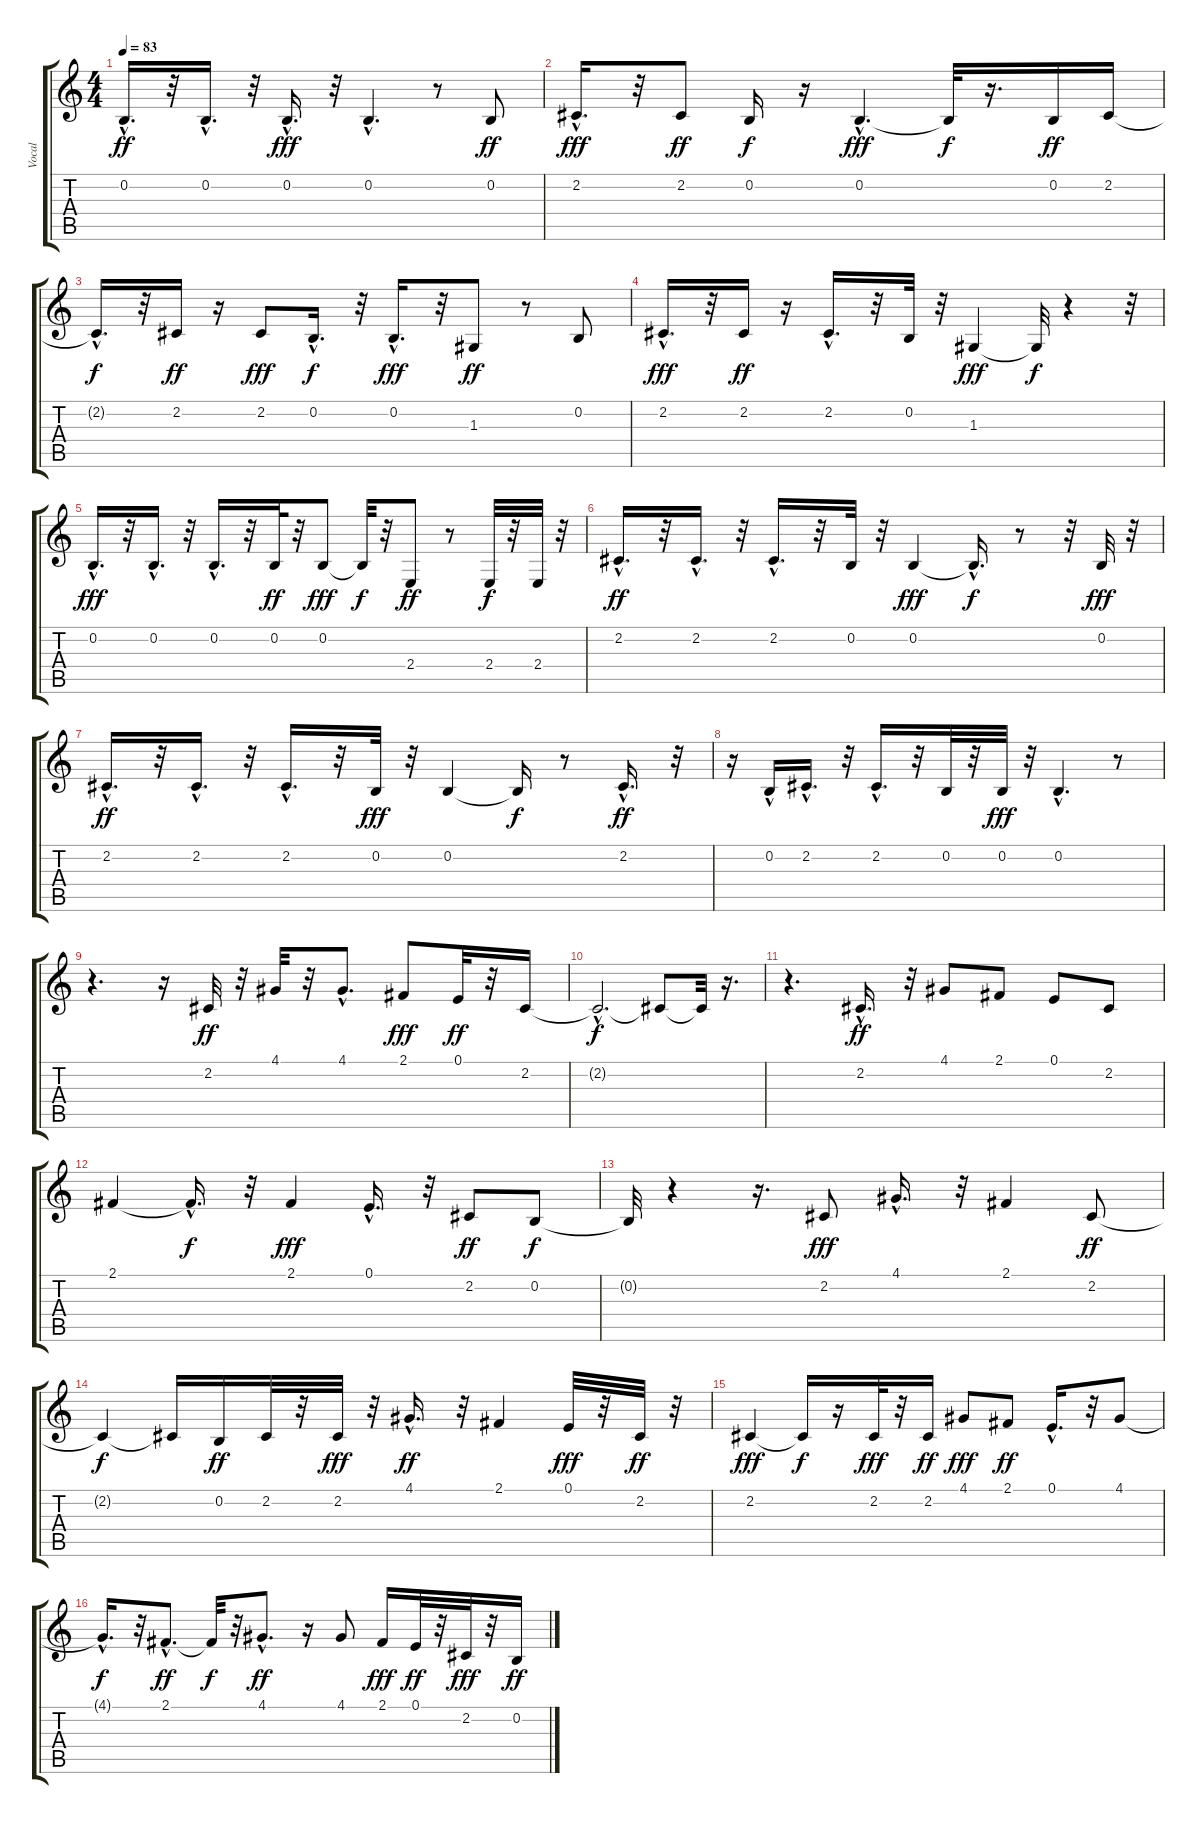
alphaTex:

\track ("Vocal" "Vocal") {instrument cello}
\staff {score tabs}
\tuning (E4 B3 G3 D3 A2 E2) {hide}
\ts (4 4)
\tempo 83
\clef g2
\ks c
0.2{hac}.16{d dy ff} r.32 0.2{hac}.16{d} r.32 0.2{hac}.16{d dy fff} r.32 0.2{hac}.4{d} r.8 0.2.8{dy ff} |
2.2{hac}.16{d dy fff} r.32 2.2.8{dy ff} 0.2.16{dy f} r.16 0.2{hac}.4{d dy fff} 0.2{t}.32{dy f} r.16{d} 0.2.16{dy ff} 2.2.16 |
2.2{hac t}.16{d dy f} r.32 2.2.16{dy ff} r.16 2.2.8{dy fff} 0.2{hac}.16{d dy f} r.32 0.2{hac}.16{d dy fff} r.32 1.3.8{dy ff} r.8 0.2.8 |
2.2{hac}.16{d dy fff} r.32 2.2.16{dy ff} r.16 2.2{hac}.16{d} r.32 0.2.32 r.32 1.3.4{dy fff} 1.3{t}.32{dy f} r.4 r.32 |
0.2{hac}.16{d dy fff} r.32 0.2{hac}.16{d} r.32 0.2{hac}.16{d} r.32 0.2.32{dy ff} r.32 0.2.8{dy fff} 0.2{t}.32{dy f} r.32 2.4.8{dy ff} r.8 2.4.32{dy f} r.32 2.4.32 r.32 |
2.2{hac}.16{d dy ff} r.32 2.2{hac}.16{d} r.32 2.2{hac}.16{d} r.32 0.2.32 r.32 0.2.4{dy fff} 0.2{hac t}.16{d dy f} r.8 r.32 0.2.32{dy fff} r.32 |
2.2{hac}.16{d dy ff} r.32 2.2{hac}.16{d} r.32 2.2{hac}.16{d} r.32 0.2.32{dy fff} r.32 0.2.4 0.2{t}.16{dy f} r.8 2.2{hac}.16{d dy ff} r.32 |
r.16 0.2{hac}.16 2.2{hac}.16{d} r.32 2.2{hac}.16{d} r.32 0.2.32 r.32 0.2.32{dy fff} r.32 0.2{hac}.4{d} r.8 |
r.4{d} r.16 2.2.32{dy ff} r.32 4.1.32 r.32 4.1{hac}.8{d} 2.1.8{dy fff} 0.1.32{dy ff} r.32 2.2.16 |
2.2{hac t}.2{d dy f} 2.2{t}.8 2.2{t}.32 r.16{d} |
r.4{d} 2.2{hac}.16{d dy ff} r.32 4.1.8 2.1.8 0.1.8 2.2.8 |
2.1.4 2.1{hac t}.16{d dy f} r.32 2.1.4{dy fff} 0.1{hac}.16{d} r.32 2.2.8{dy ff} 0.2.8{dy f} |
0.2{t}.32 r.4 r.16{d} 2.2.8{dy fff} 4.1{hac}.16{d} r.32 2.1.4 2.2.8{dy ff} |
2.2{t}.4{dy f} 2.2{t}.16 0.2.16{dy ff} 2.2.32 r.32 2.2.32{dy fff} r.32 4.1{hac}.16{d dy ff} r.32 2.1.4 0.1.32{dy fff} r.32 2.2.32{dy ff} r.32 |
2.2.4{dy fff} 2.2{t}.16{dy f} r.16 2.2.32{dy fff} r.32 2.2.16{dy ff} 4.1.8{dy fff} 2.1.8{dy ff} 0.1{hac}.16{d} r.32 4.1.8 |
4.1{hac t}.16{d dy f} r.32 2.1{hac}.8{d dy ff} 2.1{t}.32{dy f} r.32 4.1{hac}.8{d dy ff} r.16 4.1.8 2.1.16{dy fff} 0.1.32{dy ff} r.32 2.2.32{dy fff} r.32 0.2.16{dy ff}
